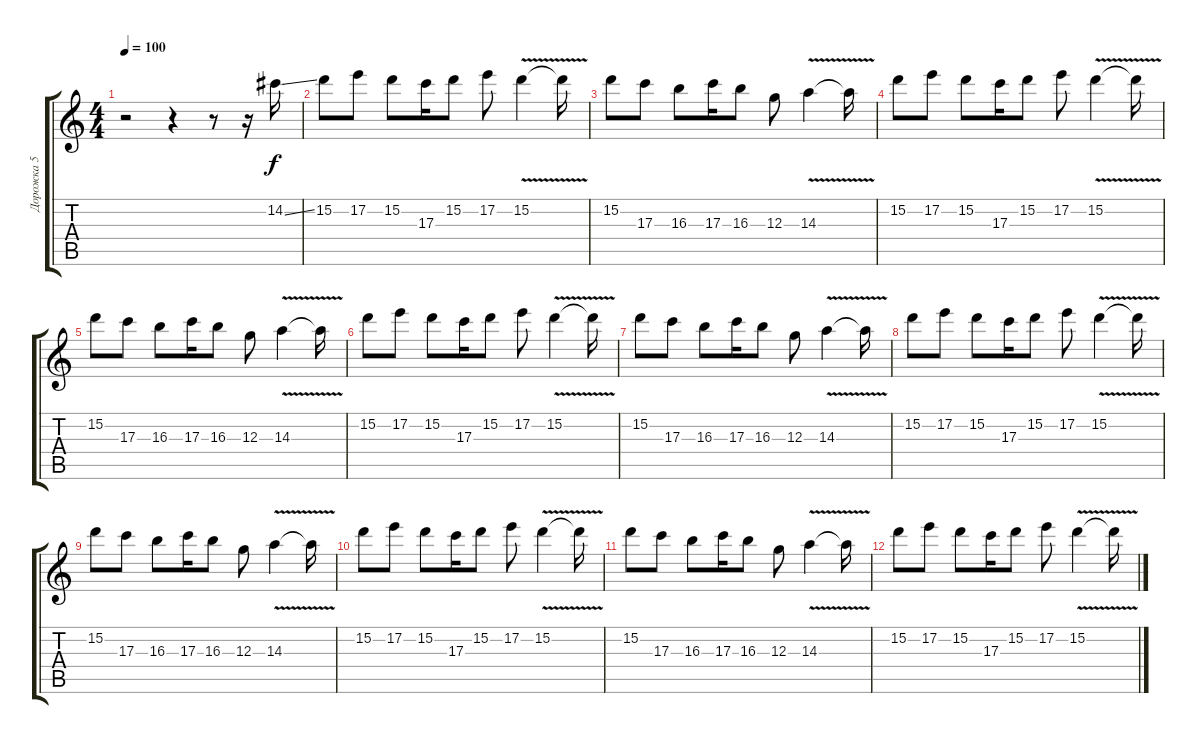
\track ("Дорожка 5" "Дорожка 5") {instrument overdrivenguitar}
\staff {score tabs}
\tuning (E4 B3 G3 D3 A2 E2) {hide}
\ts (4 4)
\tempo 100
\clef g2
\ks c
r.2{dy f} r.4 r.8 r.16 14.2{ss}.16 |
15.2.8 17.2.8 15.2.8 17.3.16 15.2.8 17.2.8 15.2{v}.4 15.2{t}.16 |
15.2.8 17.3.8 16.3.8 17.3.16 16.3.8 12.3.8 14.3{v}.4 14.3{t}.16 |
15.2.8 17.2.8 15.2.8 17.3.16 15.2.8 17.2.8 15.2{v}.4 15.2{t}.16 |
15.2.8 17.3.8 16.3.8 17.3.16 16.3.8 12.3.8 14.3{v}.4 14.3{t}.16 |
15.2.8 17.2.8 15.2.8 17.3.16 15.2.8 17.2.8 15.2{v}.4 15.2{t}.16 |
15.2.8 17.3.8 16.3.8 17.3.16 16.3.8 12.3.8 14.3{v}.4 14.3{t}.16 |
15.2.8 17.2.8 15.2.8 17.3.16 15.2.8 17.2.8 15.2{v}.4 15.2{t}.16 |
15.2.8 17.3.8 16.3.8 17.3.16 16.3.8 12.3.8 14.3{v}.4 14.3{t}.16 |
15.2.8 17.2.8 15.2.8 17.3.16 15.2.8 17.2.8 15.2{v}.4 15.2{t}.16 |
15.2.8 17.3.8 16.3.8 17.3.16 16.3.8 12.3.8 14.3{v}.4 14.3{t}.16 |
15.2.8 17.2.8 15.2.8 17.3.16 15.2.8 17.2.8 15.2{v}.4 15.2{t}.16
